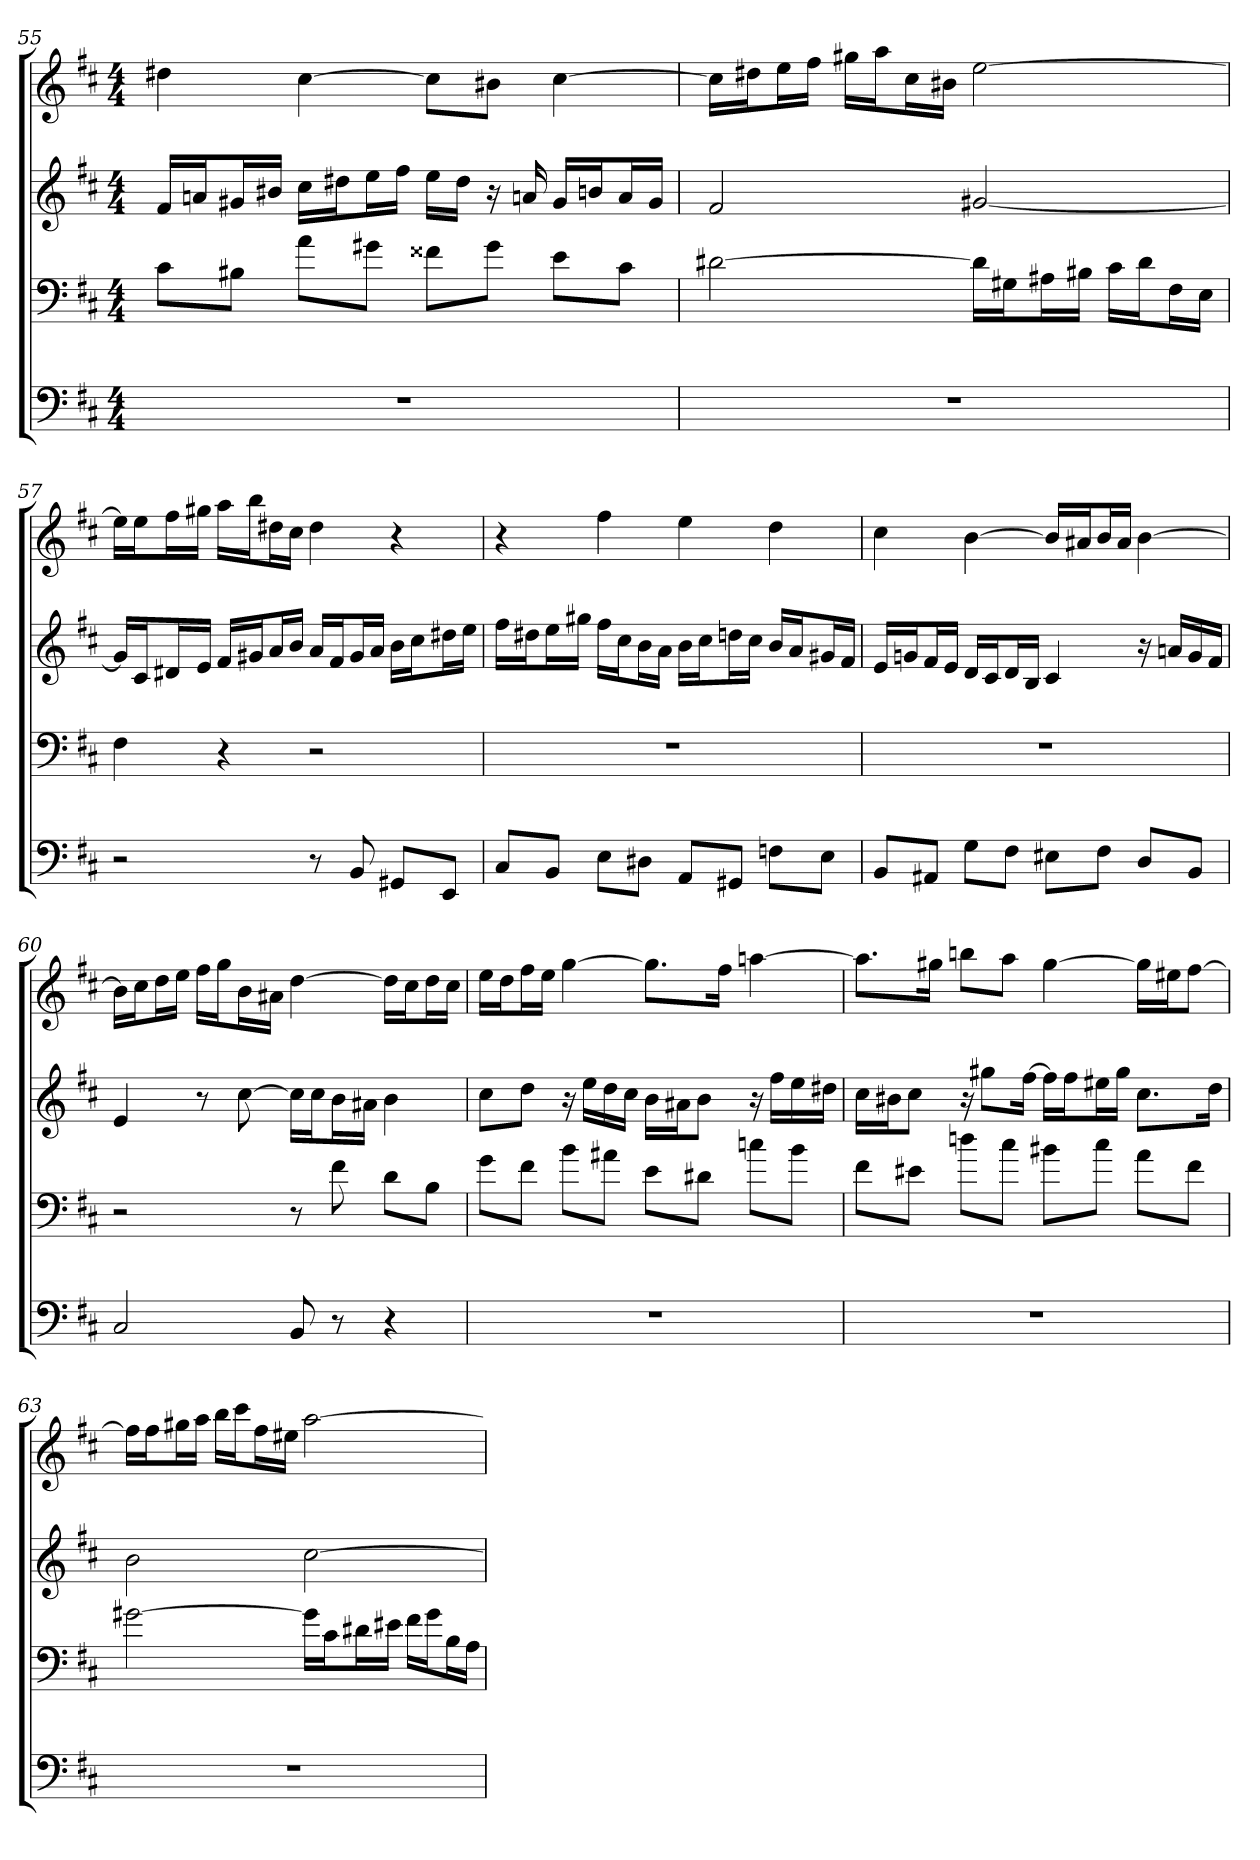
**kern	**kern	**kern	**kern
*part4	*part3	*part2	*part1
*staff4	*staff3	*staff2	*staff1
*clefF4	*clefF4	*clefG2	*clefG2
*k[f#c#]	*k[f#c#]	*k[f#c#]	*k[f#c#]
*b:	*b:	*b:	*b:
*M4/4	*M4/4	*M4/4	*M4/4
=55	=55	=55	=55
1r	8c#\L	16f#/LL	4dd#X
.	.	16an/J	.
.	8B#X\J	16g#X/L	.
.	.	16b#X/JJ	.
.	8a\L	16cc#\LL	[4cc#
.	.	16dd#X\J	.
.	8g#X\J	16ee\L	.
.	.	16ff#\JJ	.
.	8f##X\L	16ee\LL	8cc#\L]
.	.	16dd#\JJ	.
.	8g#\J	16r	8b#X\J
.	.	16an	.
.	8e\L	16g#/LL	[4cc#
.	.	16bn/J	.
.	8c#\J	16a/L	.
.	.	16g#/JJ	.
=56	=56	=56	=56
1r	[2d#X	2f#	16cc#\LL]
.	.	.	16dd#X\J
.	.	.	16ee\L
.	.	.	16ff#\JJ
.	.	.	16gg#X\LL
.	.	.	16aa\J
.	.	.	16cc#\L
.	.	.	16b#X\JJ
.	16d#\LL]	[2g#X	[2ee
.	16G#X\J	.	.
.	16A#X\L	.	.
.	16B#X\JJ	.	.
.	16c#\LL	.	.
.	16d#\J	.	.
.	16F#\L	.	.
.	16E\JJ	.	.
=57	=57	=57	=57
2r	4F#	16g#/LL]	16ee\LL]
.	.	16c#/J	16ee\J
.	.	16d#X/L	16ff#\L
.	.	16e/JJ	16gg#X\JJ
.	4r	16f#/LL	16aa\LL
.	.	16g#X/J	16bb\J
.	.	16a/L	16dd#X\L
.	.	16b/JJ	16cc#\JJ
8r	2r	16a/LL	4dd#
.	.	16f#/J	.
8BB	.	16g#/L	.
.	.	16a/JJ	.
8GG#X/L	.	16b\LL	4r
.	.	16cc#\J	.
8EE/J	.	16dd#X\L	.
.	.	16ee\JJ	.
=58	=58	=58	=58
8C#/L	1r	16ff#\LL	4r
.	.	16dd#X\J	.
8BB/J	.	16ee\L	.
.	.	16gg#X\JJ	.
8E\L	.	16ff#\LL	4ff#
.	.	16cc#\J	.
8D#X\J	.	16b\L	.
.	.	16a\JJ	.
8AA/L	.	16b\LL	4ee
.	.	16cc#\J	.
8GG#X/J	.	16ddn\L	.
.	.	16cc#\JJ	.
8Fn\L	.	16b/LL	4dd
.	.	16a/J	.
8E\J	.	16g#X/L	.
.	.	16f#/JJ	.
=59	=59	=59	=59
8BB/L	1r	16e/LL	4cc#
.	.	16gn/J	.
8AA#X/J	.	16f#/L	.
.	.	16e/JJ	.
8G\L	.	16d/LL	[4b
.	.	16c#/J	.
8F#\J	.	16d/L	.
.	.	16B/JJ	.
8E#X\L	.	4c#	16b/LL]
.	.	.	16a#X/J
8F#\J	.	.	16b/L
.	.	.	16a#/JJ
8D/L	.	16r	[4b
.	.	16an/LL	.
8BB/J	.	16g/	.
.	.	16f#/JJ	.
=60	=60	=60	=60
2C#	2r	4e	16b\LL]
.	.	.	16cc#\J
.	.	.	16dd\L
.	.	.	16ee\JJ
.	.	8r	16ff#\LL
.	.	.	16gg\J
.	.	[8cc#	16b\L
.	.	.	16a#X\JJ
8BB	8r	16cc#\LL]	[4dd
.	.	16cc#\J	.
8r	8f#	16b\L	.
.	.	16a#X\JJ	.
4r	8d\L	4b	16dd\LL]
.	.	.	16cc#\J
.	8B\J	.	16dd\L
.	.	.	16cc#\JJ
=61	=61	=61	=61
1r	8g\L	8cc#\L	16ee\LL
.	.	.	16dd\J
.	8f#\J	8dd\J	16ff#\L
.	.	.	16ee\JJ
.	8b\L	16r	[4gg
.	.	16ee\LL	.
.	8a#X\J	16dd\	.
.	.	16cc#\JJ	.
.	8e\L	16b\LL	8.gg\L]
.	.	16a#X\J	.
.	8d#X\J	8b\J	.
.	.	.	16ff#\Jk
.	8ccn\L	16r	[4aan
.	.	16ff#\LL	.
.	8b\J	16ee\	.
.	.	16dd#X\JJ	.
=62	=62	=62	=62
1r	8f#\L	16cc#\LL	8.aa\L]
.	.	16b#X\J	.
.	8e#X\J	8cc#\J	.
.	.	.	16gg#X\Jk
.	8ddn\L	16r	8bbn\L
.	.	8gg#X\L	.
.	8cc#\J	.	8aa\J
.	.	[16ff#\Jk	.
.	8b#X\L	16ff#\LL]	[4gg#
.	.	16ff#\J	.
.	8cc#\J	16ee#X\L	.
.	.	16gg#\JJ	.
.	8a\L	8.cc#\L	16gg#\LL]
.	.	.	16ee#X\J
.	8f#\J	.	[8ff#\J
.	.	16dd\Jk	.
=63	=63	=63	=63
1r	[2g#X	2b	16ff#\LL]
.	.	.	16ff#\J
.	.	.	16gg#X\L
.	.	.	16aa\JJ
.	.	.	16bb\LL
.	.	.	16ccc#\J
.	.	.	16ff#\L
.	.	.	16ee#X\JJ
.	16g#\LL]	[2cc#	[2aa
.	16c#\J	.	.
.	16d#X\L	.	.
.	16e#X\JJ	.	.
.	16f#\LL	.	.
.	16g#\J	.	.
.	16B\L	.	.
.	16A\JJ	.	.
=	=	=	=
*-	*-	*-	*-
